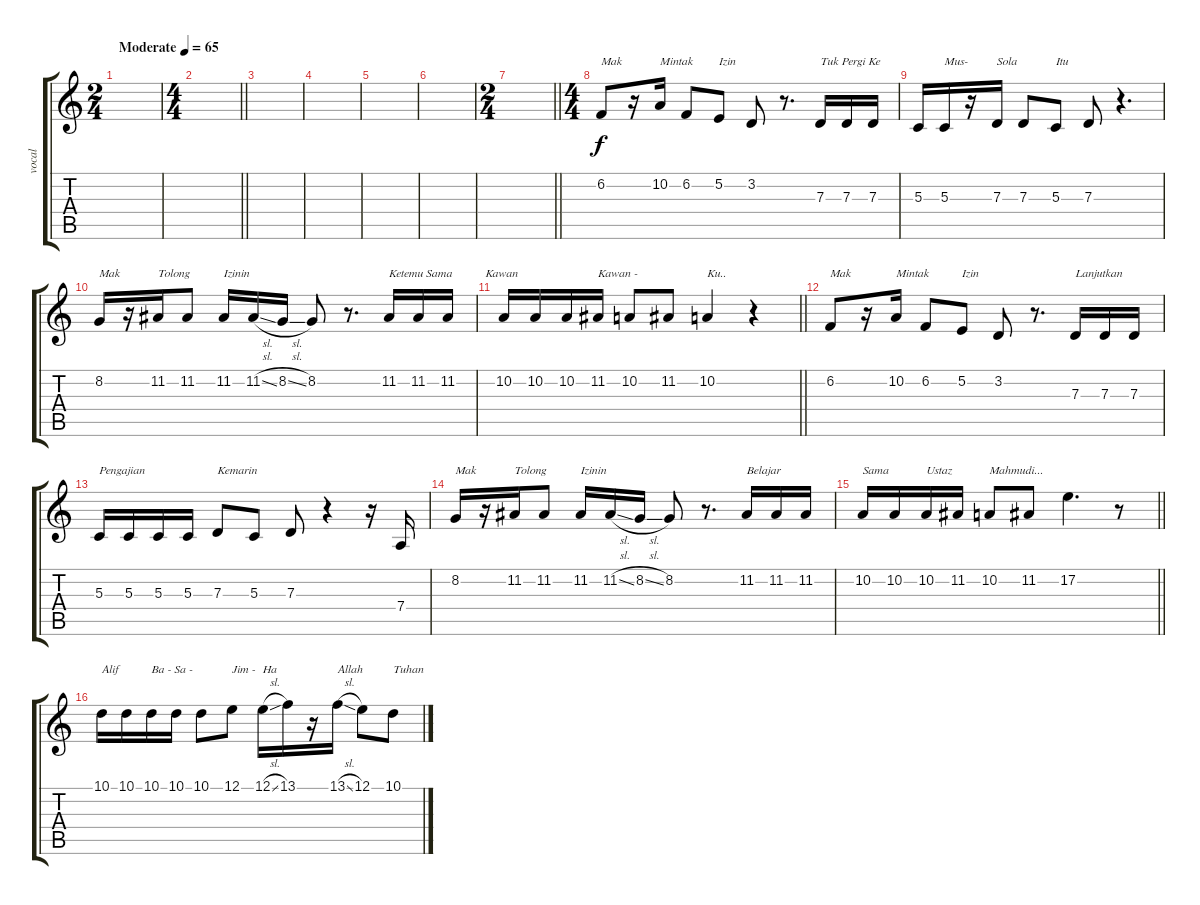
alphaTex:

\track ("vocal" "vocal") {instrument lead1square}
\staff {score tabs}
\tuning (E4 B3 G3 D3 A2 E2) {hide}
\ts (2 4)
\tempo (65 "Moderate")
\clef g2
\ks c
|
\ts (4 4)
\barLineRight lightlight
|
|
|
|
|
\ts (2 4)
\barLineRight lightlight
|
\ts (4 4)
6.2.8{txt "Mak"} r.16 10.2.16{txt "Mintak"} 6.2.8 5.2.8{txt "Izin"} 3.2.8 r.8{d} 7.3.16{txt "Tuk Pergi Ke"} 7.3.16 7.3.16 |
5.3.16 5.3.16{txt "Mus-"} r.16 7.3.16{txt "Sola"} 7.3.8 5.3.8{txt "Itu"} 7.3.8 r.4{d} |
8.2.16{txt "Mak"} r.16 11.2.16{txt "Tolong"} 11.2.8 11.2.16{txt "Izinin"} 11.2{sl}.16 8.2{sl}.16 8.2.8 r.8{d} 11.2.16{txt "Ketemu Sama           Kawan"} 11.2.16 11.2.16 |
\barLineRight lightlight
10.2.16 10.2.16 10.2.16 11.2.16{txt "Kawan -"} 10.2.8 11.2.8 10.2.4{txt "Ku.."} r.4 |
6.2.8{txt "Mak"} r.16 10.2.16{txt "Mintak"} 6.2.8 5.2.8{txt "Izin"} 3.2.8 r.8{d} 7.3.16{txt "Lanjutkan"} 7.3.16 7.3.16 |
5.3.16{txt "Pengajian"} 5.3.16 5.3.16 5.3.16 7.3.8{txt "Kemarin"} 5.3.8 7.3.8 r.4 r.16 7.4.16 |
8.2.16{txt "Mak"} r.16 11.2.16{txt "Tolong"} 11.2.8 11.2.16{txt "Izinin"} 11.2{sl}.16 8.2{sl}.16 8.2.8 r.8{d} 11.2.16{txt "Belajar"} 11.2.16 11.2.16 |
\barLineRight lightlight
10.2.16{txt "Sama"} 10.2.16 10.2.16{txt "Ustaz"} 11.2.16 10.2.8{txt "Mahmudi..."} 11.2.8 17.2.4{d} r.8 |
10.1.16{txt "Alif"} 10.1.16 10.1.16{txt "Ba - Sa -"} 10.1.16 10.1.8 12.1.8{txt "Jim -"} 12.1{sl}.16{txt "Ha"} 13.1.16 r.16 13.1{sl}.16{txt "Allah"} 12.1.8 10.1.8{txt "Tuhan"}
